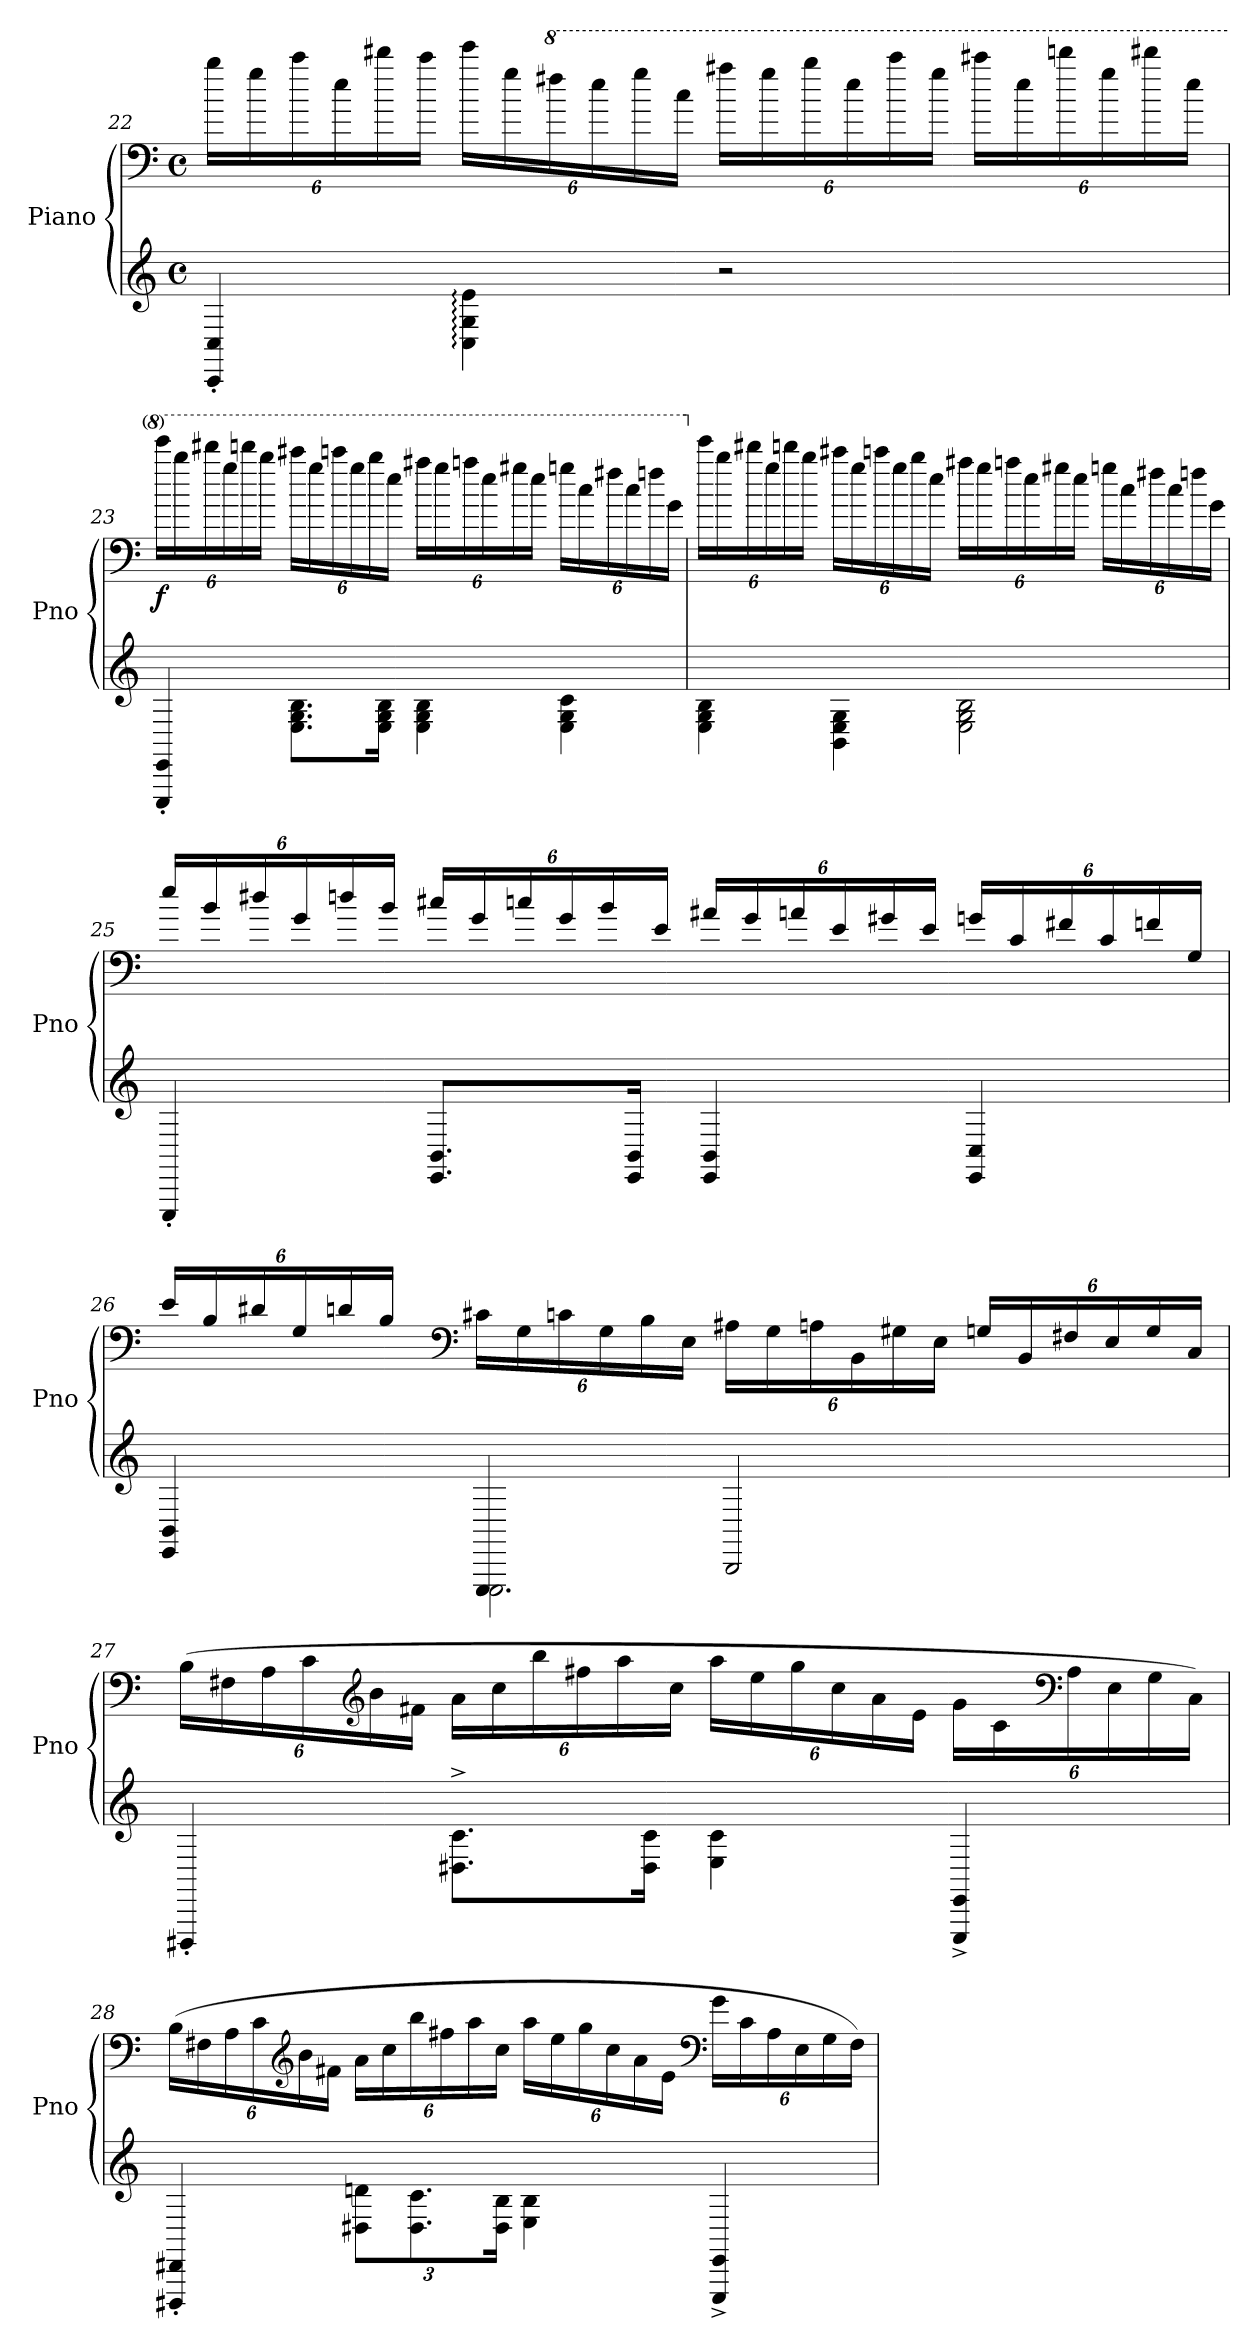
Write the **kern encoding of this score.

**kern	**kern	**dynam
*part1	*part1	*part1
*staff2	*staff1	*staff1/2
*I"Piano	*	*
*I'Pno	*	*
!!LO:LB:g=z
*clefG2	*clefF4	*
*k[]	*k[]	*
*M4/4	*M4/4	*
*met(c)	*met(c)	*
*	*Xbrackettup	*
=22	=22	=22
4CC/' 4C/'	24bb\LL	.
.	24gg\	.
.	24ccc\	.
.	24ee\	.
.	24ddd#X\	.
.	24ccc\JJ	.
4C\: 4G\: 4e\:	24eee\LL	.
.	24gg\	.
*	*8va	*
.	24fff#X\	.
.	24eee\	.
.	24ggg\	.
.	24ccc\JJ	.
2r	24aaa#X\LL	.
.	24ggg\	.
.	24bbb\	.
.	24eee\	.
.	24cccc\	.
.	24ggg\JJ	.
.	24cccc#X\LL	.
.	24eee\	.
.	24ddddn\	.
.	24ggg\	.
.	24dddd#X\	.
.	24eee\JJ	.
!!LO:LB:g=z
=23	=23	=23
!	!	!LO:DY:b
4EEE/' 4EE/'	24eeee\LL	f
.	24bbb\	.
.	24dddd#X\	.
.	24ggg\	.
.	24ddddn\	.
.	24bbb\JJ	.
8.E\ 8.G\ 8.B\L	24cccc#X\LL	.
.	24ggg\	.
.	24ccccn\	.
.	24ggg\	.
.	24bbb\	.
16E\ 16G\ 16B\Jk	.	.
.	24eee\JJ	.
4E\ 4G\ 4B\	24aaa#X\LL	.
.	24ggg\	.
.	24aaan\	.
.	24eee\	.
.	24ggg#X\	.
.	24eee\JJ	.
4E\ 4G\ 4c\	24gggn\LL	.
.	24ccc\	.
.	24fff#X\	.
.	24ccc\	.
.	24fffn\	.
.	24gg\JJ	.
!!LO:PB:g=z
=24	=24	=24
*	*X8va	*
4E\ 4G\ 4B\	24eee\LL	.
.	24bb\	.
.	24ddd#X\	.
.	24gg\	.
.	24dddn\	.
.	24bb\JJ	.
4BB\ 4E\ 4G\	24ccc#X\LL	.
.	24gg\	.
.	24cccn\	.
.	24gg\	.
.	24bb\	.
.	24ee\JJ	.
2E\ 2G\ 2B\	24aa#X\LL	.
.	24gg\	.
.	24aan\	.
.	24ee\	.
.	24gg#X\	.
.	24ee\JJ	.
.	24ggn\LL	.
.	24cc\	.
.	24ff#X\	.
.	24cc\	.
.	24ffn\	.
.	24g\JJ	.
!!LO:LB:g=z
=25	=25	=25
!	!	!LO:DY:b
4EEE'/	24ee/LL	other-dynamics
.	24b/	.
.	24dd#X/	.
.	24g/	.
.	24ddn/	.
.	24b/JJ	.
8.EE/ 8.BB/L	24cc#X/LL	.
.	24g/	.
.	24ccn/	.
.	24g/	.
.	24b/	.
16EE/ 16BB/Jk	.	.
.	24e/JJ	.
4EE/ 4BB/	24a#X/LL	.
.	24g/	.
.	24an/	.
.	24e/	.
.	24g#X/	.
.	24e/JJ	.
4EE/ 4C/	24gn/LL	.
.	24c/	.
.	24f#X/	.
.	24c/	.
.	24fn/	.
.	24G/JJ	.
!!LO:LB:g=z
=26	=26	=26
*^	*	*
4EE/ 4BB/	4ryy	24e/LL	.
.	.	24B/	.
.	.	24d#X/	.
.	.	24G/	.
.	.	24dn/	.
.	.	24B/JJ	.
*	*	*clefF4	*
4EEE/	2.EEE\	24c#X\LL	.
.	.	24G\	.
.	.	24cn\	.
.	.	24G\	.
.	.	24B\	.
.	.	24E\JJ	.
2BBB/	.	24A#X\LL	.
.	.	24G\	.
.	.	24An\	.
.	.	24BB\	.
.	.	24G#X\	.
.	.	24E\JJ	.
.	.	24Gn/LL	.
.	.	24BB/	.
.	.	24F#X/	.
.	.	24E/	.
.	.	24G/	.
.	.	24C/JJ	.
*v	*v	*	*
!!LO:LB:g=z
=27	=27	=27
4DDD#X'/	(>24B\LL	.
.	24F#X\	.
.	24A\	.
.	24c\	.
*	*clefG2	*
.	24b\	.
.	24f#X\JJ	.
8.D#X\^ 8.c\^L	24a\LL	.
.	24cc\	.
.	24bb\	.
.	24ff#X\	.
.	24aa\	.
16D#\ 16c\Jk	.	.
.	24cc\JJ	.
4E\ 4c\	24aa\LL	.
.	24ee\	.
.	24gg\	.
.	24cc\	.
.	24a\	.
.	24e\JJ	.
4EEE/^ 4EE/^	24g\LL	.
.	24c\	.
*	*clefF4	*
.	24A\	.
.	24E\	.
.	24G\	.
.	24C\JJ)	.
!!LO:LB:g=z
=28	=28	=28
4DDD#X/' 4DD#X/'	(>24B\LL	.
.	24F#X\	.
.	24A\	.
.	24c\	.
*	*clefG2	*
.	24b\	.
.	24f#X\JJ	.
*Xbrackettup	*	*
12D#X\ 12dn\L	24a\LL	.
.	24cc\	.
12.D#\ 12.c\	24bb\	.
.	24ff#X\	.
.	24aa\	.
24D#\ 24B\Jk	24cc\JJ	.
4E\ 4B\	24aa\LL	.
.	24ee\	.
.	24gg\	.
.	24cc\	.
.	24a\	.
.	24e\JJ	.
*	*clefF4	*
4EEE/^ 4EE/^	24g\LL	.
.	24c\	.
.	24A\	.
.	24E\	.
.	24G\	.
.	24F#\JJ)	.
=	=	=
*-	*-	*-
